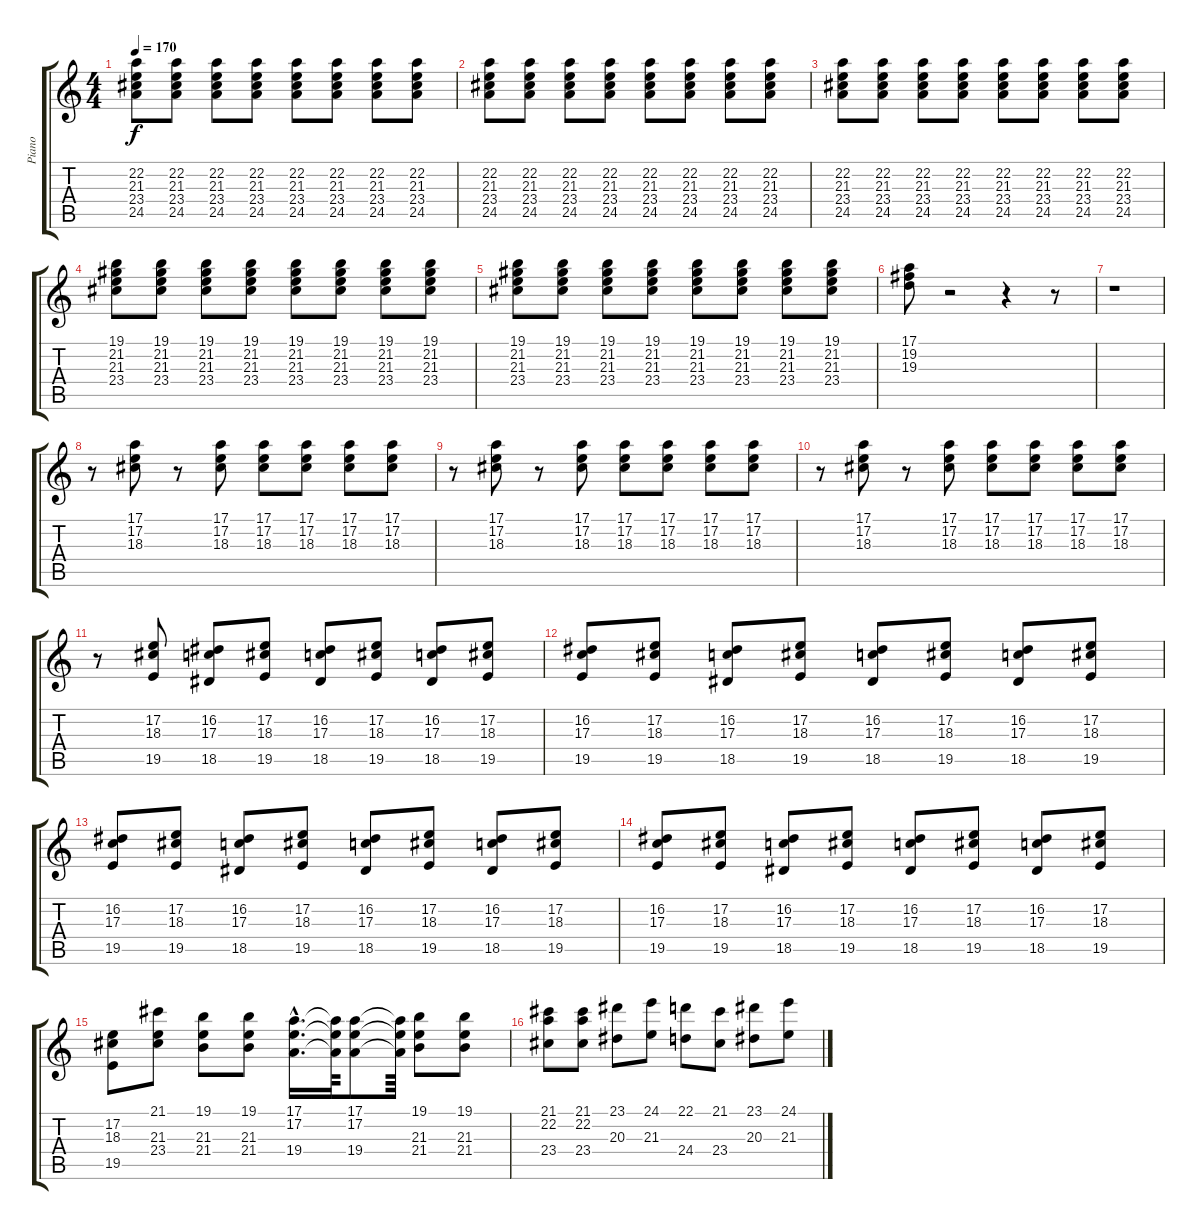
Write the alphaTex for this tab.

\track ("Piano" "Piano") {instrument electricgrandpiano}
\staff {score tabs}
\tuning (E4 B3 G3 D3 A2 E2) {hide}
\ts (4 4)
\tempo 170
\clef g2
\ks c
(22.2 21.3 23.4 24.5).8{dy f} (22.2 21.3 23.4 24.5).8 (22.2 21.3 23.4 24.5).8 (22.2 21.3 23.4 24.5).8 (22.2 21.3 23.4 24.5).8 (22.2 21.3 23.4 24.5).8 (22.2 21.3 23.4 24.5).8 (22.2 21.3 23.4 24.5).8 |
(22.2 21.3 23.4 24.5).8 (22.2 21.3 23.4 24.5).8 (22.2 21.3 23.4 24.5).8 (22.2 21.3 23.4 24.5).8 (22.2 21.3 23.4 24.5).8 (22.2 21.3 23.4 24.5).8 (22.2 21.3 23.4 24.5).8 (22.2 21.3 23.4 24.5).8 |
(22.2 21.3 23.4 24.5).8 (22.2 21.3 23.4 24.5).8 (22.2 21.3 23.4 24.5).8 (22.2 21.3 23.4 24.5).8 (22.2 21.3 23.4 24.5).8 (22.2 21.3 23.4 24.5).8 (22.2 21.3 23.4 24.5).8 (22.2 21.3 23.4 24.5).8 |
(19.1 21.2 21.3 23.4).8 (19.1 21.2 21.3 23.4).8 (19.1 21.2 21.3 23.4).8 (19.1 21.2 21.3 23.4).8 (19.1 21.2 21.3 23.4).8 (19.1 21.2 21.3 23.4).8 (19.1 21.2 21.3 23.4).8 (19.1 21.2 21.3 23.4).8 |
(19.1 21.2 21.3 23.4).8 (19.1 21.2 21.3 23.4).8 (19.1 21.2 21.3 23.4).8 (19.1 21.2 21.3 23.4).8 (19.1 21.2 21.3 23.4).8 (19.1 21.2 21.3 23.4).8 (19.1 21.2 21.3 23.4).8 (19.1 21.2 21.3 23.4).8 |
(17.1 19.2 19.3).8 r.2 r.4 r.8 |
r.1 |
r.8 (17.1 17.2 18.3).8 r.8 (17.1 17.2 18.3).8 (17.1 17.2 18.3).8 (17.1 17.2 18.3).8 (17.1 17.2 18.3).8 (17.1 17.2 18.3).8 |
r.8 (17.1 17.2 18.3).8 r.8 (17.1 17.2 18.3).8 (17.1 17.2 18.3).8 (17.1 17.2 18.3).8 (17.1 17.2 18.3).8 (17.1 17.2 18.3).8 |
r.8 (17.1 17.2 18.3).8 r.8 (17.1 17.2 18.3).8 (17.1 17.2 18.3).8 (17.1 17.2 18.3).8 (17.1 17.2 18.3).8 (17.1 17.2 18.3).8 |
r.8 (17.2 18.3 19.5).8 (16.2 17.3 18.5).8 (17.2 18.3 19.5).8 (16.2 17.3 18.5).8 (17.2 18.3 19.5).8 (16.2 17.3 18.5).8 (17.2 18.3 19.5).8 |
(16.2 17.3 19.5).8 (17.2 18.3 19.5).8 (16.2 17.3 18.5).8 (17.2 18.3 19.5).8 (16.2 17.3 18.5).8 (17.2 18.3 19.5).8 (16.2 17.3 18.5).8 (17.2 18.3 19.5).8 |
(16.2 17.3 19.5).8 (17.2 18.3 19.5).8 (16.2 17.3 18.5).8 (17.2 18.3 19.5).8 (16.2 17.3 18.5).8 (17.2 18.3 19.5).8 (16.2 17.3 18.5).8 (17.2 18.3 19.5).8 |
(16.2 17.3 19.5).8 (17.2 18.3 19.5).8 (16.2 17.3 18.5).8 (17.2 18.3 19.5).8 (16.2 17.3 18.5).8 (17.2 18.3 19.5).8 (16.2 17.3 18.5).8 (17.2 18.3 19.5).8 |
(17.2 18.3 19.5).8 (21.1 21.3 23.4).8 (19.1 21.3 21.4).8 (19.1 21.3 21.4).8 (17.1{hac} 17.2{hac} 19.4{hac}).16{d} (17.1{t} 17.2{t} 19.4{t}).64 (17.1 17.2 19.4).8 (17.1{t} 17.2{t} 19.4{t}).64 (19.1 21.3 21.4).8 (19.1 21.3 21.4).8 |
(21.1 22.2 23.4).8 (21.1 22.2 23.4).8 (23.1 20.3).8 (24.1 21.3).8 (22.1 24.4).8 (21.1 23.4).8 (23.1 20.3).8 (24.1 21.3).8
